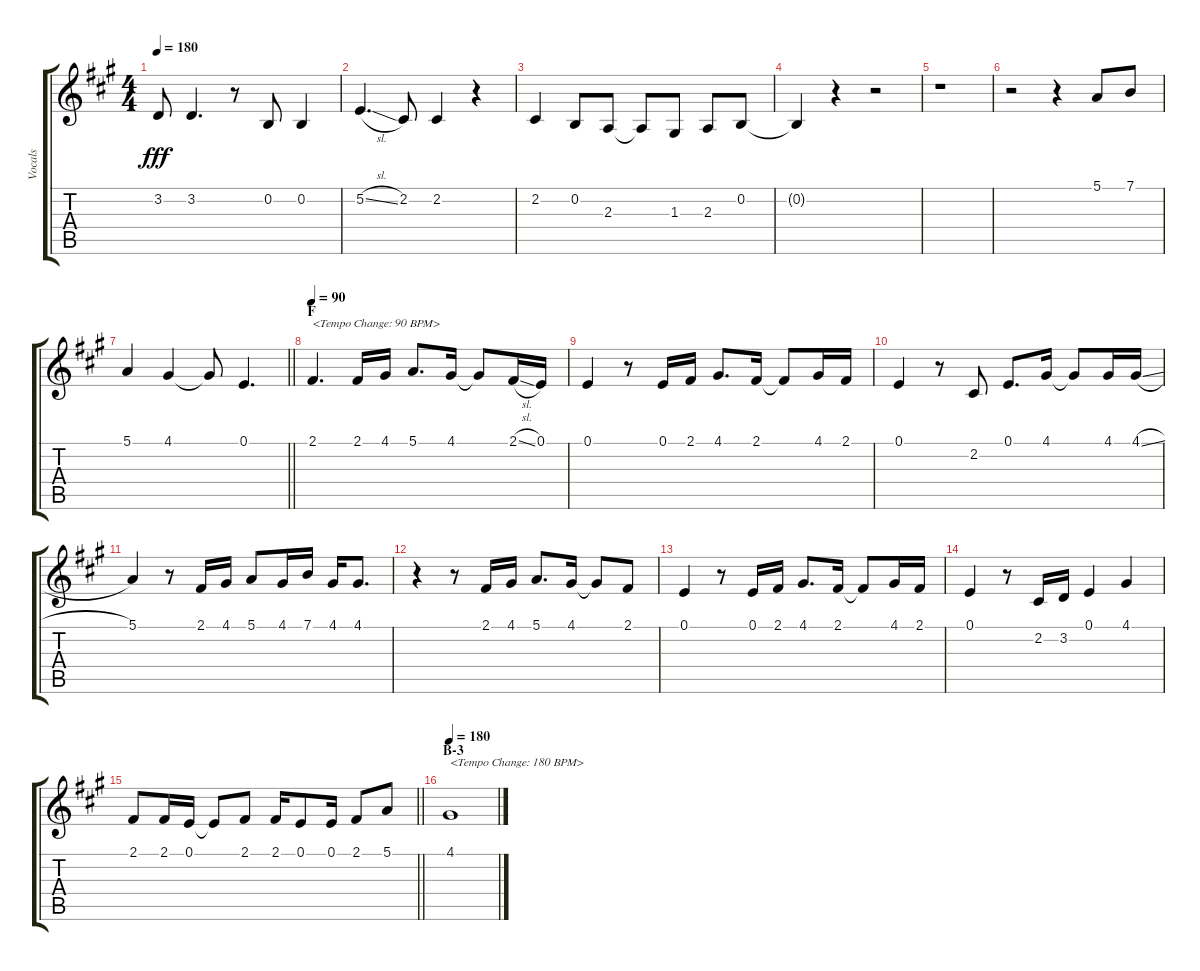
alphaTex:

\track ("Vocals" "Vocals") {instrument voiceoohs}
\staff {score tabs}
\tuning (E4 B3 G3 D3 A2 E2) {hide}
\ts (4 4)
\tempo 180
\clef g2
\ks a
3.2.8{dy fff} 3.2.4{d} r.8 0.2.8 0.2.4 |
5.2{sl}.4{d} 2.2.8 2.2.4 r.4 |
2.2.4 0.2.8 2.3.8 2.3{t}.8 1.3.8 2.3.8 0.2.8 |
0.2{t}.4 r.4 r.2 |
r.1 |
r.2 r.4 5.1.8 7.1.8 |
\barLineRight lightlight
5.1.4 4.1.4 4.1{t}.8 0.1.4{d} |
\section ("" "F")
\tempo 90
2.1.4{d txt "<Tempo Change: 90 BPM>"} 2.1.16 4.1.16 5.1.8{d} 4.1.16 4.1{t}.8 2.1{sl}.16 0.1.16 |
0.1.4 r.8 0.1.16 2.1.16 4.1.8{d} 2.1.16 2.1{t}.8 4.1.16 2.1.16 |
0.1.4 r.8 2.2.8 0.1.8{d} 4.1.16 4.1{t}.8 4.1.16 4.1{sl}.16 |
5.1.4 r.8 2.1.16 4.1.16 5.1.8 4.1.16 7.1.16 4.1.16 4.1.8{d} |
r.4 r.8 2.1.16 4.1.16 5.1.8{d} 4.1.16 4.1{t}.8 2.1.8 |
0.1.4 r.8 0.1.16 2.1.16 4.1.8{d} 2.1.16 2.1{t}.8 4.1.16 2.1.16 |
0.1.4 r.8 2.2.16 3.2.16 0.1.4 4.1.4 |
\barLineRight lightlight
2.1.8 2.1.16 0.1.16 0.1{t}.8 2.1.8 2.1.16 0.1.8 0.1.16 2.1.8 5.1.8 |
\section ("" "B-3")
\tempo 180
4.1.1{txt "<Tempo Change: 180 BPM>"}
